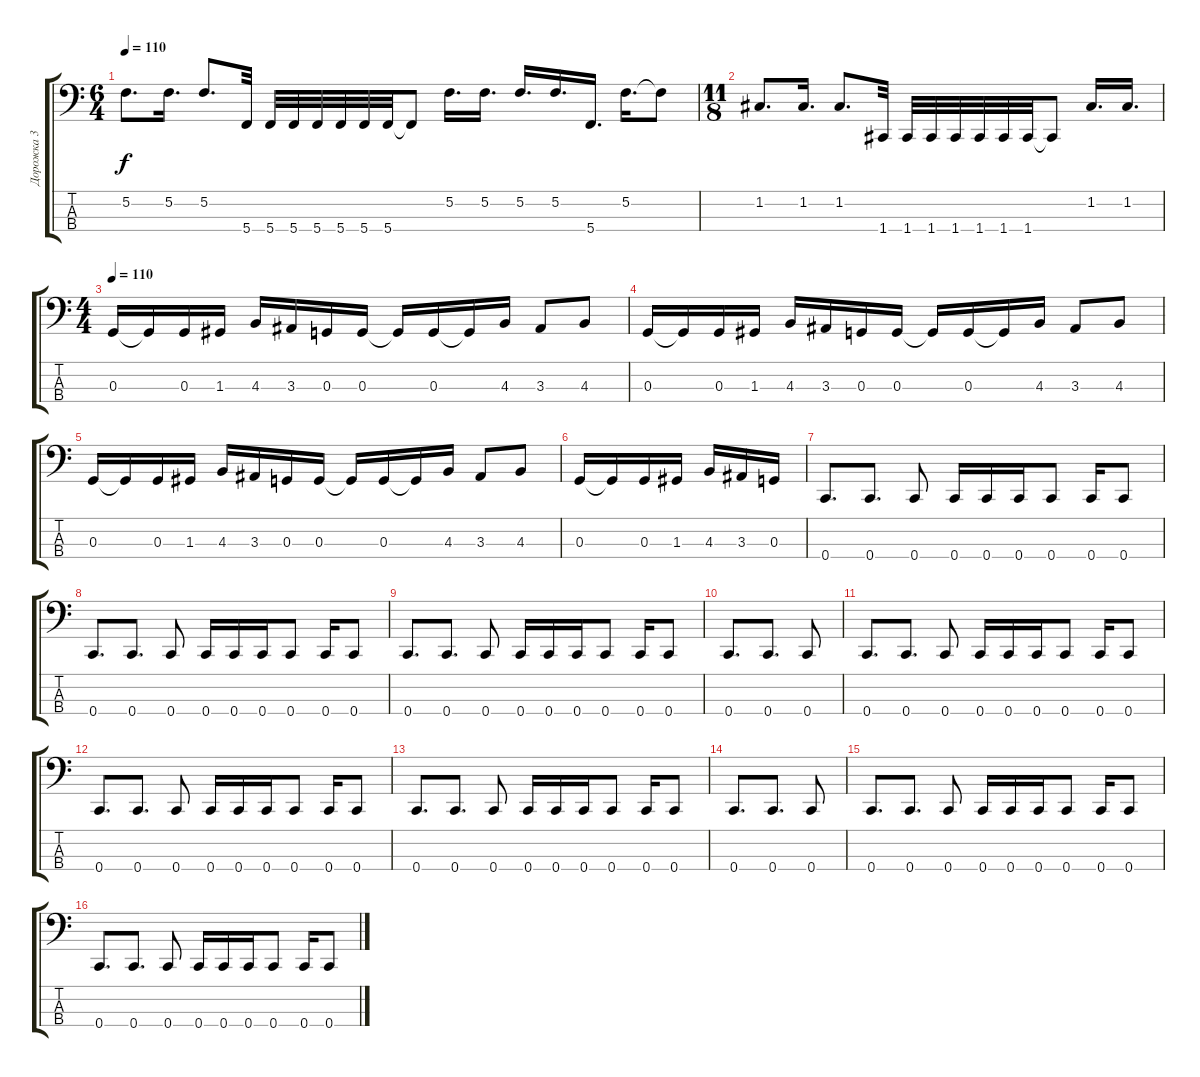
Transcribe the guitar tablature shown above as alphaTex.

\track ("Дорожка 3" "Дорожка 3") {instrument electricbassfinger}
\staff {score tabs}
\tuning (F2 C2 G1 C1) {hide}
\ts (6 4)
\tempo 110
\clef f4
\ks c
5.2.8{d dy f} 5.2.16{d} 5.2.8{d} 5.4.32 5.4.32 5.4.32 5.4.32 5.4.32 5.4.32 5.4.32 5.4{t}.8 5.2.16{d} 5.2.16{d} 5.2.16{d} 5.2.16{d} 5.4.16{d} 5.2.16{d} 5.2{t}.8 |
\ts (11 8)
1.2.8{d} 1.2.16{d} 1.2.8{d} 1.4.32 1.4.32 1.4.32 1.4.32 1.4.32 1.4.32 1.4.32 1.4{t}.8 1.2.16{d} 1.2.16{d} |
\ts (4 4)
\tempo 110
0.3.16 0.3{t}.16 0.3.16 1.3.16 4.3.16 3.3.16 0.3.16 0.3.16 0.3{t}.16 0.3.16 0.3{t}.16 4.3.16 3.3.8 4.3.8 |
0.3.16 0.3{t}.16 0.3.16 1.3.16 4.3.16 3.3.16 0.3.16 0.3.16 0.3{t}.16 0.3.16 0.3{t}.16 4.3.16 3.3.8 4.3.8 |
0.3.16 0.3{t}.16 0.3.16 1.3.16 4.3.16 3.3.16 0.3.16 0.3.16 0.3{t}.16 0.3.16 0.3{t}.16 4.3.16 3.3.8 4.3.8 |
0.3.16 0.3{t}.16 0.3.16 1.3.16 4.3.16 3.3.16 0.3.16 |
0.4.8{d} 0.4.8{d} 0.4.8 0.4.16 0.4.16 0.4.16 0.4.8 0.4.16 0.4.8 |
0.4.8{d} 0.4.8{d} 0.4.8 0.4.16 0.4.16 0.4.16 0.4.8 0.4.16 0.4.8 |
0.4.8{d} 0.4.8{d} 0.4.8 0.4.16 0.4.16 0.4.16 0.4.8 0.4.16 0.4.8 |
0.4.8{d} 0.4.8{d} 0.4.8 |
0.4.8{d} 0.4.8{d} 0.4.8 0.4.16 0.4.16 0.4.16 0.4.8 0.4.16 0.4.8 |
0.4.8{d} 0.4.8{d} 0.4.8 0.4.16 0.4.16 0.4.16 0.4.8 0.4.16 0.4.8 |
0.4.8{d} 0.4.8{d} 0.4.8 0.4.16 0.4.16 0.4.16 0.4.8 0.4.16 0.4.8 |
0.4.8{d} 0.4.8{d} 0.4.8 |
0.4.8{d} 0.4.8{d} 0.4.8 0.4.16 0.4.16 0.4.16 0.4.8 0.4.16 0.4.8 |
0.4.8{d} 0.4.8{d} 0.4.8 0.4.16 0.4.16 0.4.16 0.4.8 0.4.16 0.4.8
